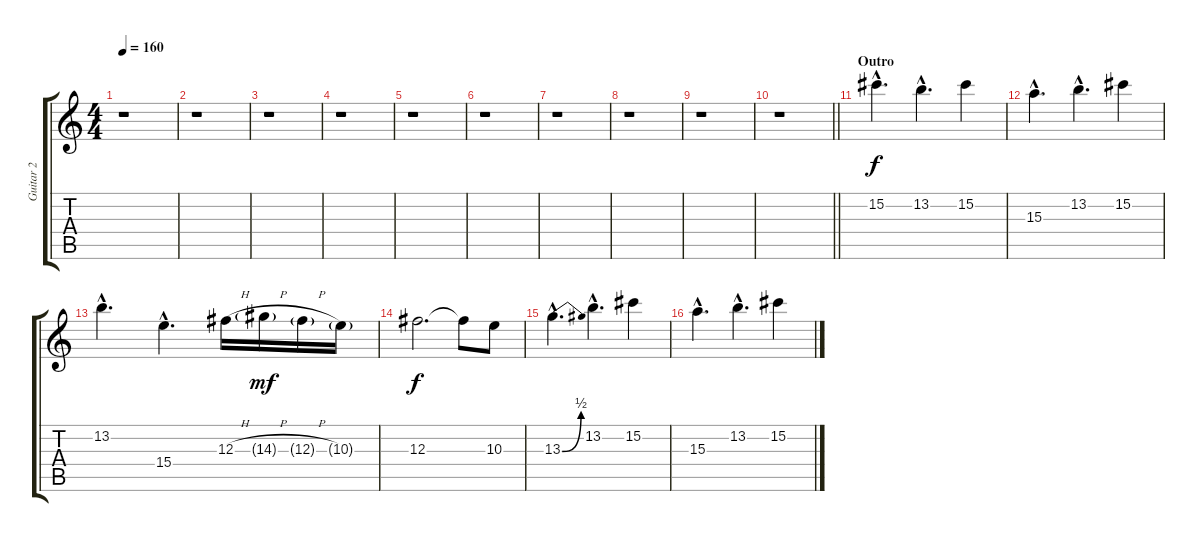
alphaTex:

\track ("Guitar 2" "Guitar 2") {instrument overdrivenguitar}
\staff {score tabs}
\tuning (Eb4 Bb3 Gb3 Db3 Ab2 Eb2) {hide}
\ts (4 4)
\tempo 160
\clef g2
\ks c
r.1{dy f} |
r.1 |
r.1 |
r.1 |
r.1 |
r.1 |
r.1 |
r.1 |
r.1 |
\barLineRight lightlight
r.1 |
\section ("" "Outro")
15.2{hac}.4{d volume 9} 13.2{hac}.4{d} 15.2.4 |
15.3{hac}.4{d} 13.2{hac}.4{d} 15.2.4 |
13.2{hac}.4{d} 15.4{hac}.4{d} 12.3{h}.16 14.3{h g}.16{dy mf} 12.3{h g}.16 10.3{g}.16 |
12.3.2{d dy f} 12.3{t}.8 10.3.8 |
13.3{be (bend 0 0 60 2) hac}.4{d} 13.2{hac}.4{d} 15.2.4 |
15.3{hac}.4{d} 13.2{hac}.4{d} 15.2.4
